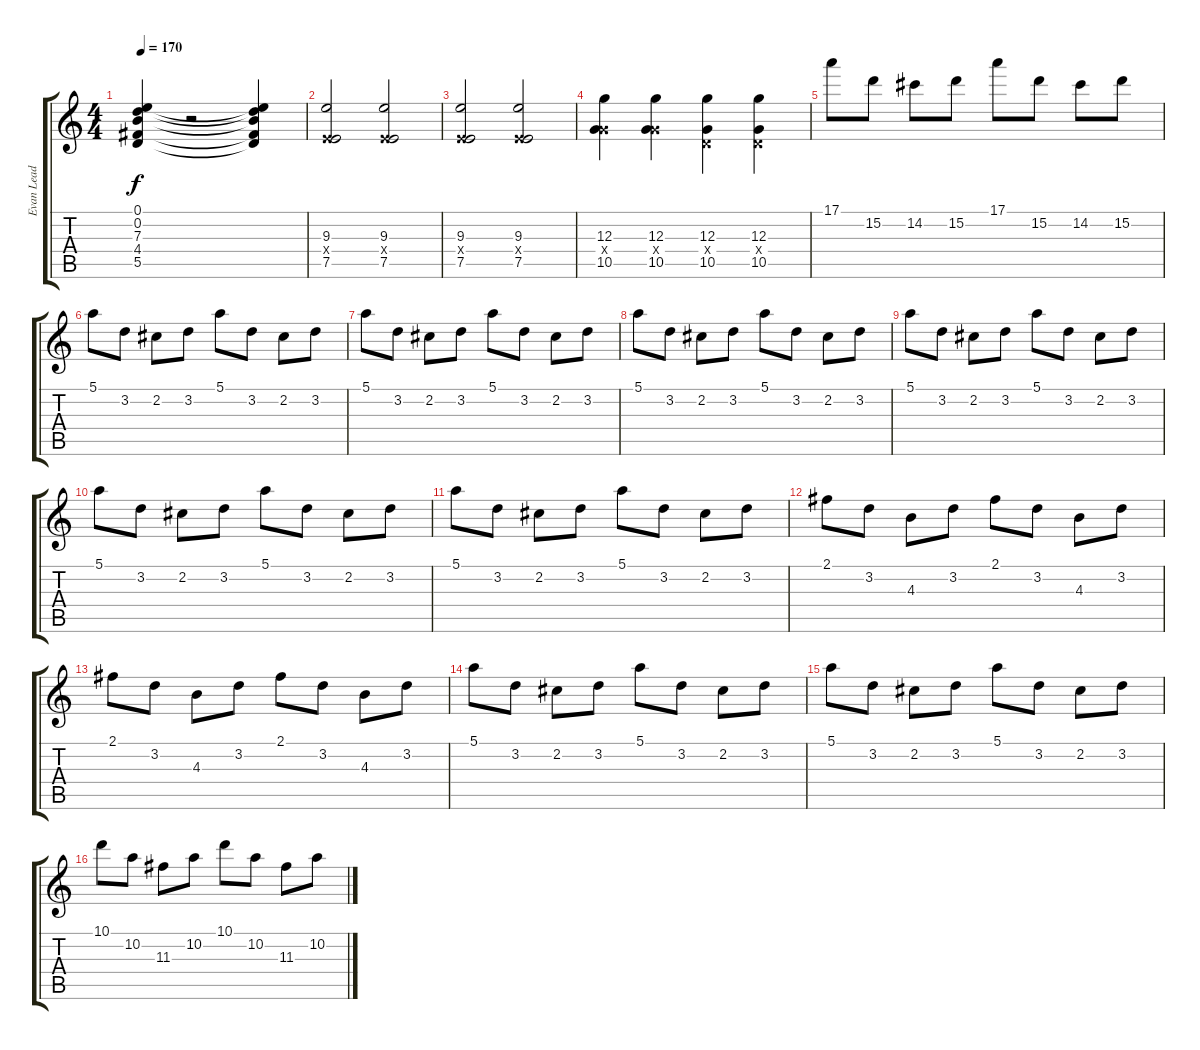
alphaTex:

\track ("Evan Lead" "Evan Lead") {instrument electricguitarclean}
\staff {score tabs}
\tuning (E4 B3 G3 D3 A2 E2) {hide}
\ts (4 4)
\tempo 170
\clef g2
\ks c
(0.1 0.2{t} 7.3{t} 4.4{t} 5.5{t}).4{dy f} r.2 (0.1{t} 0.2{t} 7.3{t} 4.4{t} 5.5{t}).4 |
(9.3 2.4{x} 7.5).2 (9.3 2.4{x} 7.5).2 |
(9.3 2.4{x} 7.5).2 (9.3 2.4{x} 7.5).2 |
(12.3 5.4{x} 10.5).4 (12.3 5.4{x} 10.5).4 (12.3 0.4{x} 10.5).4 (12.3 0.4{x} 10.5).4 |
17.1.8 15.2.8 14.2.8 15.2.8 17.1.8 15.2.8 14.2.8 15.2.8 |
5.1.8 3.2.8 2.2.8 3.2.8 5.1.8 3.2.8 2.2.8 3.2.8 |
5.1.8 3.2.8 2.2.8 3.2.8 5.1.8 3.2.8 2.2.8 3.2.8 |
5.1.8 3.2.8 2.2.8 3.2.8 5.1.8 3.2.8 2.2.8 3.2.8 |
5.1.8 3.2.8 2.2.8 3.2.8 5.1.8 3.2.8 2.2.8 3.2.8 |
5.1.8 3.2.8 2.2.8 3.2.8 5.1.8 3.2.8 2.2.8 3.2.8 |
5.1.8 3.2.8 2.2.8 3.2.8 5.1.8 3.2.8 2.2.8 3.2.8 |
2.1.8 3.2.8 4.3.8 3.2.8 2.1.8 3.2.8 4.3.8 3.2.8 |
2.1.8 3.2.8 4.3.8 3.2.8 2.1.8 3.2.8 4.3.8 3.2.8 |
5.1.8 3.2.8 2.2.8 3.2.8 5.1.8 3.2.8 2.2.8 3.2.8 |
5.1.8 3.2.8 2.2.8 3.2.8 5.1.8 3.2.8 2.2.8 3.2.8 |
10.1.8 10.2.8 11.3.8 10.2.8 10.1.8 10.2.8 11.3.8 10.2.8
